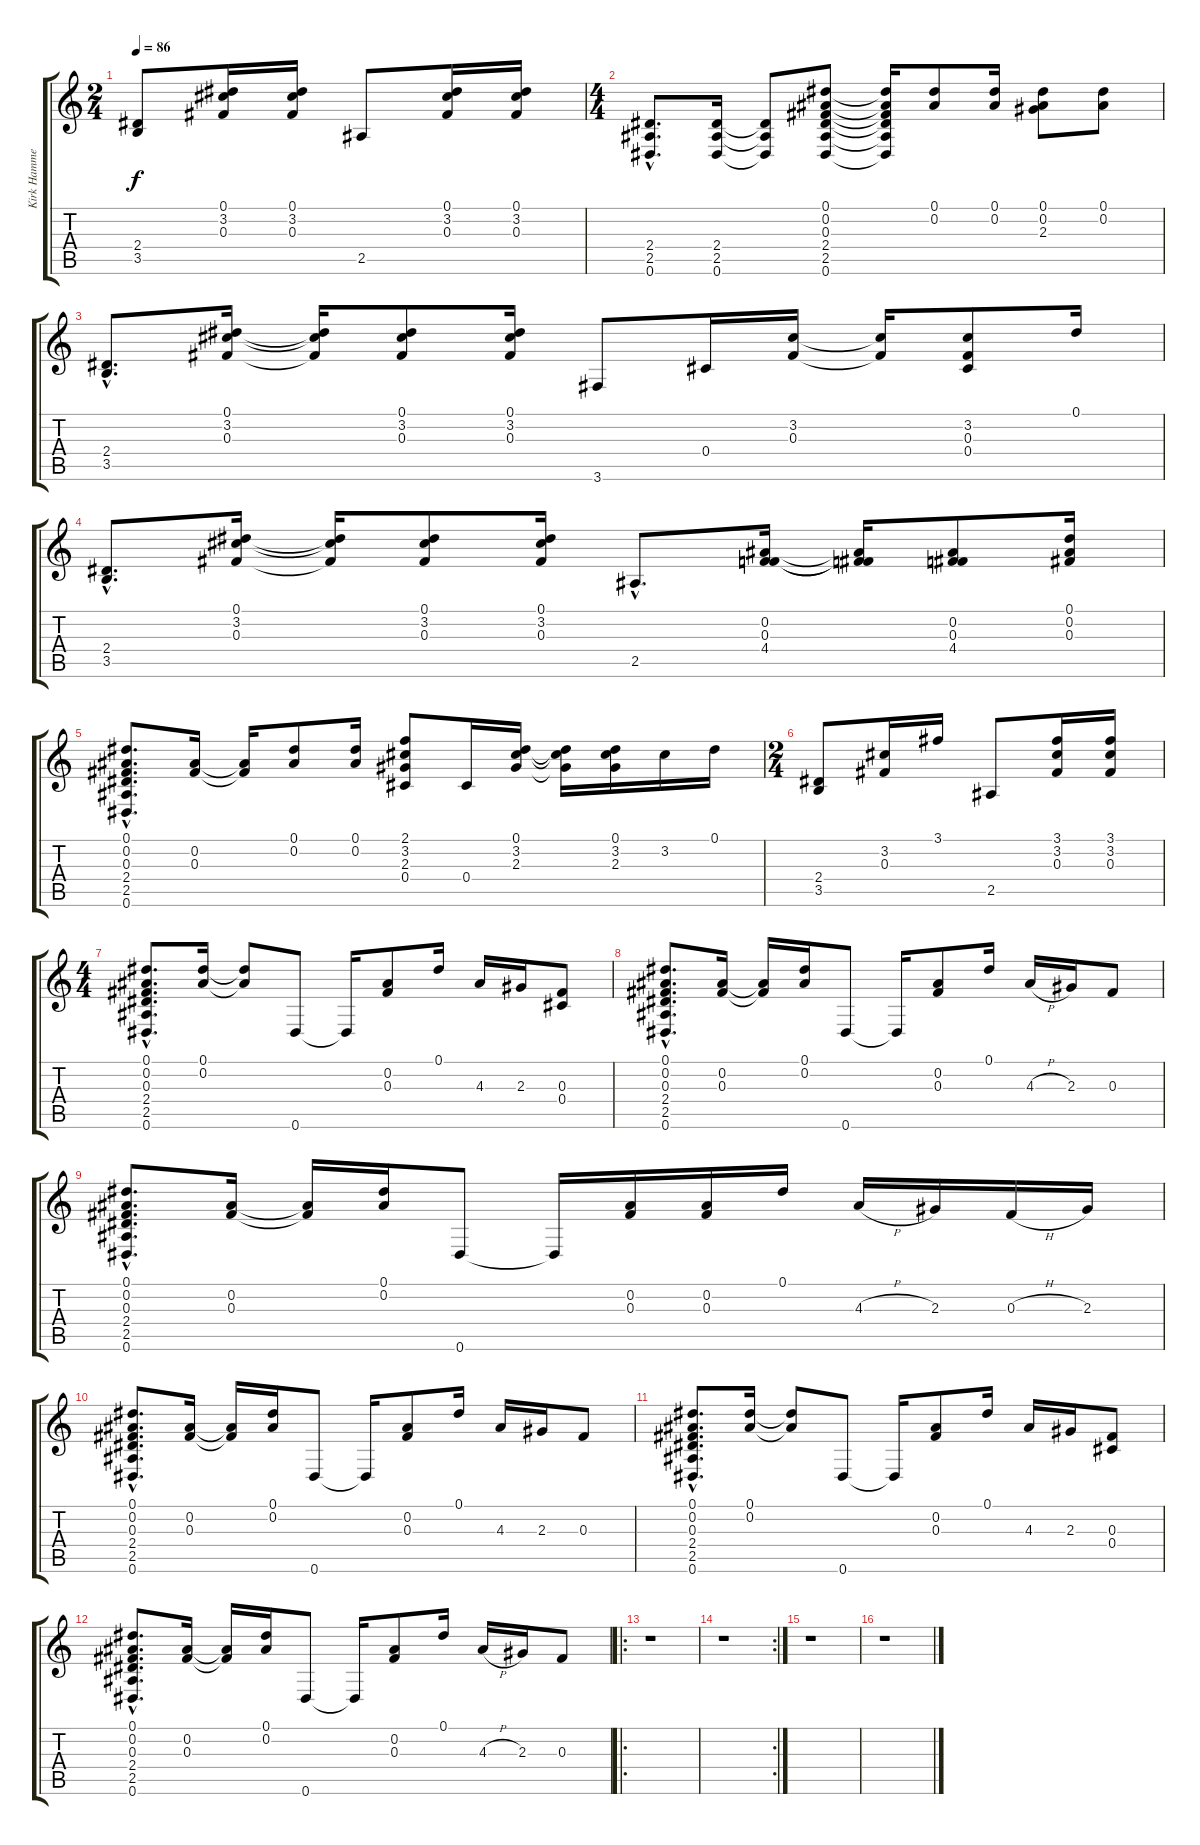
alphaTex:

\track ("Kirk Hammet (clean)" "Kirk Hamme") {instrument electricguitarclean}
\staff {score tabs}
\tuning (Eb4 Bb3 Gb3 Db3 Ab2 Eb2) {hide}
\ts (2 4)
\tempo 86
\clef g2
\ks c
(2.4 3.5).8{dy f} (0.1 3.2 0.3).16 (0.1 3.2 0.3).16 2.5.8 (0.1 3.2 0.3).16 (0.1 3.2 0.3).16 |
\ts (4 4)
(2.4{hac} 2.5{hac} 0.6{hac}).8{d} (2.4 2.5 0.6).16 (2.4{t} 2.5{t} 0.6{t}).8 (0.1 0.2 0.3 2.4 2.5 0.6).8 (0.1{t} 0.2{t} 0.3{t} 2.4{t} 2.5{t} 0.6{t}).16 (0.1 0.2).8 (0.1 0.2).16 (0.1 0.2 2.3).8 (0.1 0.2).8 |
(2.4{hac} 3.5{hac}).8{d} (0.1 3.2 0.3).16 (0.1{t} 3.2{t} 0.3{t}).16 (0.1 3.2 0.3).8 (0.1 3.2 0.3).16 3.6.8 0.4.16 (3.2 0.3).16 (3.2{t} 0.3{t}).16 (3.2 0.3 0.4).8 0.1.16 |
(2.4{hac} 3.5{hac}).8{d} (0.1 3.2 0.3).16 (0.1{t} 3.2{t} 0.3{t}).16 (0.1 3.2 0.3).8 (0.1 3.2 0.3).16 2.5{hac}.8{d} (0.2 0.3 4.4).16 (0.2{t} 0.3{t} 4.4{t}).16 (0.2 0.3 4.4).8 (0.1 0.2 0.3).16 |
(0.1{hac} 0.2{hac} 0.3{hac} 2.4{hac} 2.5{hac} 0.6{hac}).8{d} (0.2 0.3).16 (0.2{t} 0.3{t}).16 (0.1 0.2).8 (0.1 0.2).16 (2.1 3.2 2.3 0.4).8 0.4.16 (0.1 3.2 2.3).16 (0.1{t} 3.2{t} 2.3{t}).16 (0.1 3.2 2.3).16 3.2.16 0.1.16 |
\ts (2 4)
(2.4 3.5).8 (3.2 0.3).16 3.1.16 2.5.8 (3.1 3.2 0.3).16 (3.1 3.2 0.3).16 |
\ts (4 4)
(0.1{hac} 0.2{hac} 0.3{hac} 2.4{hac} 2.5{hac} 0.6{hac}).8{d} (0.1 0.2).16 (0.1{t} 0.2{t}).8 0.6.8 0.6{t}.16 (0.2 0.3).8 0.1.16 4.3.16 2.3.16 (0.3 0.4).8 |
(0.1{hac} 0.2{hac} 0.3{hac} 2.4{hac} 2.5{hac} 0.6{hac}).8{d} (0.2 0.3).16 (0.2{t} 0.3{t}).16 (0.1 0.2).16 0.6.8 0.6{t}.16 (0.2 0.3).8 0.1.16 4.3{h}.16 2.3.16 0.3.8 |
(0.1{hac} 0.2{hac} 0.3{hac} 2.4{hac} 2.5{hac} 0.6{hac}).8{d} (0.2 0.3).16 (0.2{t} 0.3{t}).16 (0.1 0.2).16 0.6.8 0.6{t}.16 (0.2 0.3).16 (0.2 0.3).16 0.1.16 4.3{h}.16 2.3.16 0.3{h}.16 2.3.16 |
(0.1{hac} 0.2{hac} 0.3{hac} 2.4{hac} 2.5{hac} 0.6{hac}).8{d} (0.2 0.3).16 (0.2{t} 0.3{t}).16 (0.1 0.2).16 0.6.8 0.6{t}.16 (0.2 0.3).8 0.1.16 4.3.16 2.3.16 0.3.8 |
(0.1{hac} 0.2{hac} 0.3{hac} 2.4{hac} 2.5{hac} 0.6{hac}).8{d} (0.1 0.2).16 (0.1{t} 0.2{t}).8 0.6.8 0.6{t}.16 (0.2 0.3).8 0.1.16 4.3.16 2.3.16 (0.3 0.4).8 |
(0.1{hac} 0.2{hac} 0.3{hac} 2.4{hac} 2.5{hac} 0.6{hac}).8{d} (0.2 0.3).16 (0.2{t} 0.3{t}).16 (0.1 0.2).16 0.6.8 0.6{t}.16 (0.2 0.3).8 0.1.16 4.3{h}.16 2.3.16 0.3.8 |
\ro
r.1 |
\rc 2
r.1 |
r.1 |
r.1
